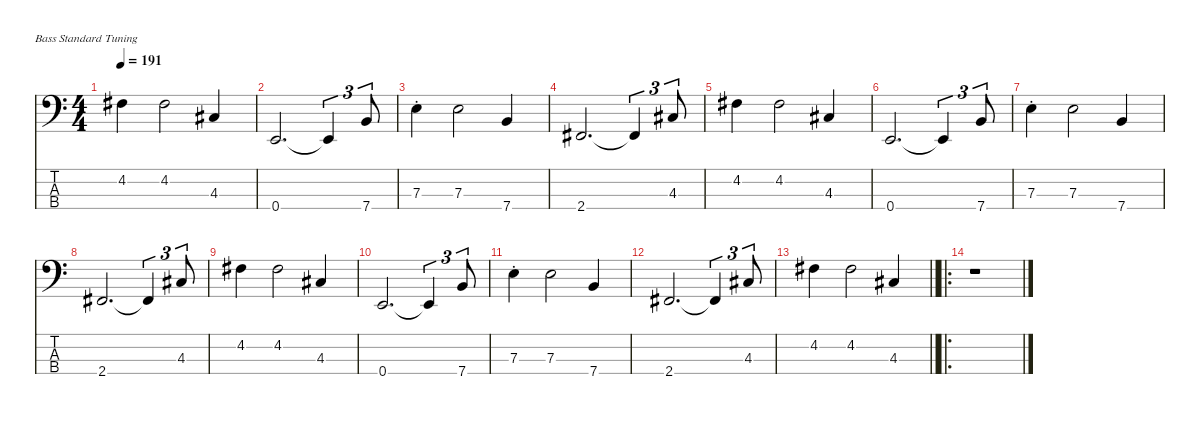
\defaultSystemsLayout 4
\hideDynamics
\bracketExtendMode nobrackets
\singleTrackTrackNamePolicy hidden
\multiTrackTrackNamePolicy hidden
\firstSystemTrackNameMode fullname
\firstSystemTrackNameOrientation horizontal
\otherSystemsTrackNameOrientation horizontal
\track ("Bass" "el.bs.") {instrument electricbassfinger}
\staff {score tabs}
\tuning (G2 D2 A1 E1)
\ts (4 4)
\tempo 191
\clef f4
\ks c
4.2{acc #}.4{dy f beam Down} 4.2{acc #}.2{beam Down} 4.3{acc #}.4{beam Up} |
0.4.2{d beam Up} 0.4{t}.4{tu (3 2) beam Up} 7.4.8{tu (3 2) beam Up} |
7.3{st}.4{beam Down} 7.3.2{beam Down} 7.4.4{beam Up} |
2.4{acc #}.2{d beam Up} 2.4{t acc #}.4{tu (3 2) beam Up} 4.3{acc #}.8{tu (3 2) beam Up} |
4.2{acc #}.4{beam Down} 4.2{acc #}.2{beam Down} 4.3{acc #}.4{beam Up} |
0.4.2{d beam Up} 0.4{t}.4{tu (3 2) beam Up} 7.4.8{tu (3 2) beam Up} |
7.3{st}.4{beam Down} 7.3.2{beam Down} 7.4.4{beam Up} |
2.4{acc #}.2{d beam Up} 2.4{t acc #}.4{tu (3 2) beam Up} 4.3{acc #}.8{tu (3 2) beam Up} |
4.2{acc #}.4{beam Down} 4.2{acc #}.2{beam Down} 4.3{acc #}.4{beam Up} |
0.4.2{d beam Up} 0.4{t}.4{tu (3 2) beam Up} 7.4.8{tu (3 2) beam Up} |
7.3{st}.4{beam Down} 7.3.2{beam Down} 7.4.4{beam Up} |
2.4{acc #}.2{d beam Up} 2.4{t acc #}.4{tu (3 2) beam Up} 4.3{acc #}.8{tu (3 2) beam Up} |
\barLineRight lightlight
4.2{acc #}.4{beam Down} 4.2{acc #}.2{beam Down} 4.3{acc #}.4{beam Up} |
\ro
r.1{beam Down}
